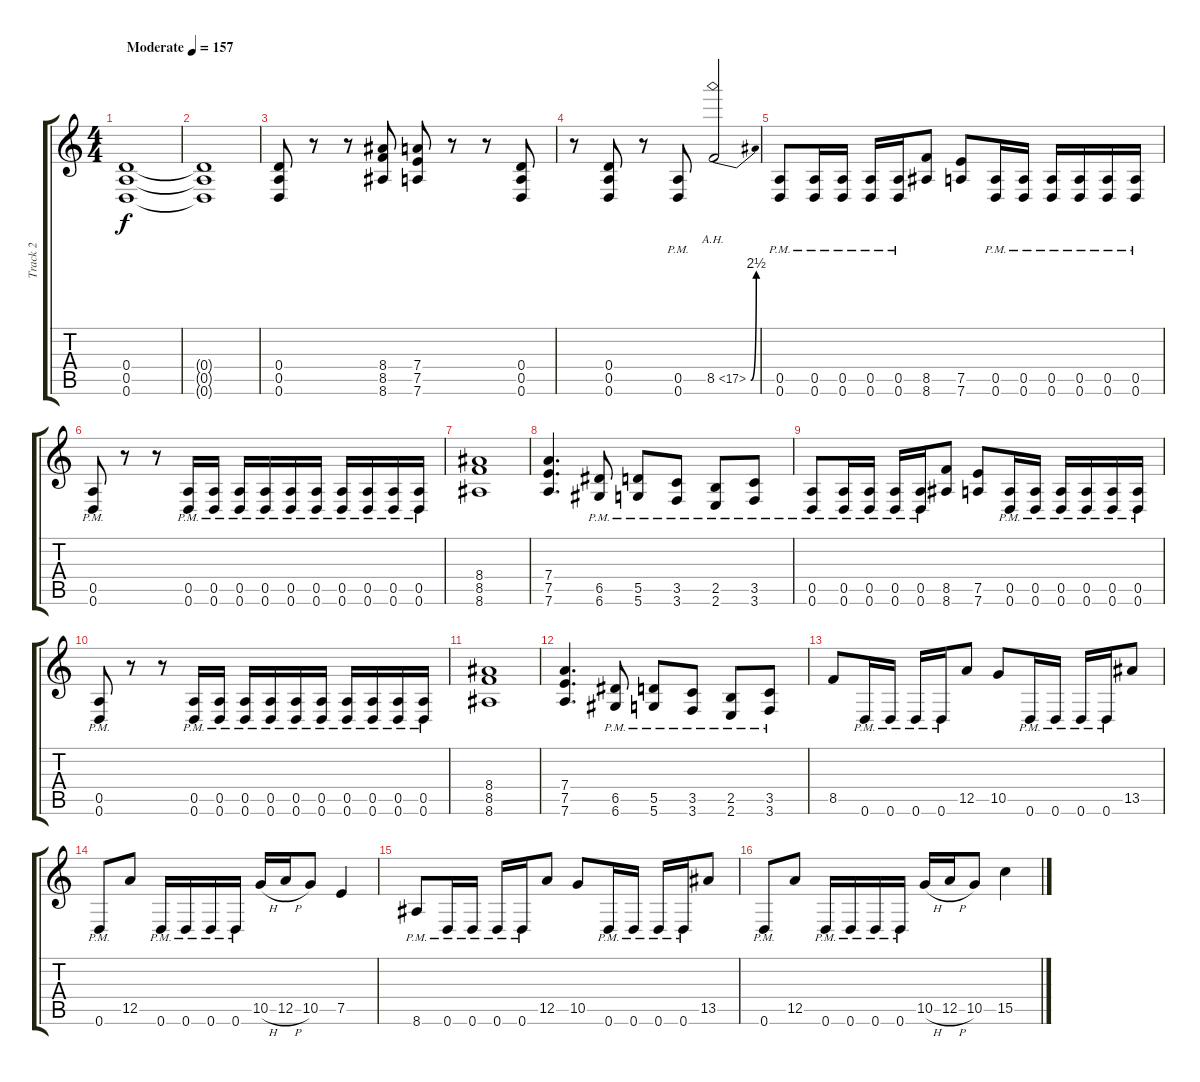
\track ("Track 2" "Track 2") {instrument distortionguitar}
\staff {score tabs}
\tuning (E4 B3 G3 D3 A2 D2) {hide}
\ts (4 4)
\tempo (157 "Moderate")
\clef g2
\ks c
(0.4 0.5 0.6).1{dy f instrument distortionguitar} |
(0.4{t} 0.5{t} 0.6{t}).1 |
(0.4 0.5 0.6).8 r.8 r.8 (8.4 8.5 8.6).8 (7.4 7.5 7.6).8 r.8 r.8 (0.4 0.5 0.6).8 |
r.8 (0.4 0.5 0.6).8 r.8 (0.5{pm} 0.6{pm}).8 8.5{be (bend 0 0 60 10) ah 9}.2 |
(0.5{pm} 0.6{pm}).8 (0.5{pm} 0.6{pm}).16 (0.5{pm} 0.6{pm}).16 (0.5{pm} 0.6{pm}).16 (0.5{pm} 0.6{pm}).16 (8.5 8.6).8 (7.5 7.6).8 (0.5{pm} 0.6{pm}).16 (0.5{pm} 0.6{pm}).16 (0.5{pm} 0.6{pm}).16 (0.5{pm} 0.6{pm}).16 (0.5{pm} 0.6{pm}).16 (0.5{pm} 0.6{pm}).16 |
(0.5{pm} 0.6{pm}).8 r.8 r.8 (0.5{pm} 0.6{pm}).16 (0.5{pm} 0.6{pm}).16 (0.5{pm} 0.6{pm}).16 (0.5{pm} 0.6{pm}).16 (0.5{pm} 0.6{pm}).16 (0.5{pm} 0.6{pm}).16 (0.5{pm} 0.6{pm}).16 (0.5{pm} 0.6{pm}).16 (0.5{pm} 0.6{pm}).16 (0.5{pm} 0.6{pm}).16 |
(8.4 8.5 8.6).1 |
(7.4 7.5 7.6).4{d} (6.5{pm} 6.6{pm}).8 (5.5{pm} 5.6{pm}).8 (3.5{pm} 3.6{pm}).8 (2.5{pm} 2.6{pm}).8 (3.5{pm} 3.6{pm}).8 |
(0.5{pm} 0.6{pm}).8 (0.5{pm} 0.6{pm}).16 (0.5{pm} 0.6{pm}).16 (0.5{pm} 0.6{pm}).16 (0.5{pm} 0.6{pm}).16 (8.5 8.6).8 (7.5 7.6).8 (0.5{pm} 0.6{pm}).16 (0.5{pm} 0.6{pm}).16 (0.5{pm} 0.6{pm}).16 (0.5{pm} 0.6{pm}).16 (0.5{pm} 0.6{pm}).16 (0.5{pm} 0.6{pm}).16 |
(0.5{pm} 0.6{pm}).8 r.8 r.8 (0.5{pm} 0.6{pm}).16 (0.5{pm} 0.6{pm}).16 (0.5{pm} 0.6{pm}).16 (0.5{pm} 0.6{pm}).16 (0.5{pm} 0.6{pm}).16 (0.5{pm} 0.6{pm}).16 (0.5{pm} 0.6{pm}).16 (0.5{pm} 0.6{pm}).16 (0.5{pm} 0.6{pm}).16 (0.5{pm} 0.6{pm}).16 |
(8.4 8.5 8.6).1 |
(7.4 7.5 7.6).4{d} (6.5{pm} 6.6{pm}).8 (5.5{pm} 5.6{pm}).8 (3.5{pm} 3.6{pm}).8 (2.5{pm} 2.6{pm}).8 (3.5{pm} 3.6{pm}).8 |
8.5.8 0.6{pm}.16 0.6{pm}.16 0.6{pm}.16 0.6{pm}.16 12.5.8 10.5.8 0.6{pm}.16 0.6{pm}.16 0.6{pm}.16 0.6{pm}.16 13.5.8 |
0.6{pm}.8 12.5.8 0.6{pm}.16 0.6{pm}.16 0.6{pm}.16 0.6{pm}.16 10.5{h}.16 12.5{h}.16 10.5.8 7.5.4 |
8.6{pm}.8 0.6{pm}.16 0.6{pm}.16 0.6{pm}.16 0.6{pm}.16 12.5.8 10.5.8 0.6{pm}.16 0.6{pm}.16 0.6{pm}.16 0.6{pm}.16 13.5.8 |
0.6{pm}.8 12.5.8 0.6{pm}.16 0.6{pm}.16 0.6{pm}.16 0.6{pm}.16 10.5{h}.16 12.5{h}.16 10.5.8 15.5.4
